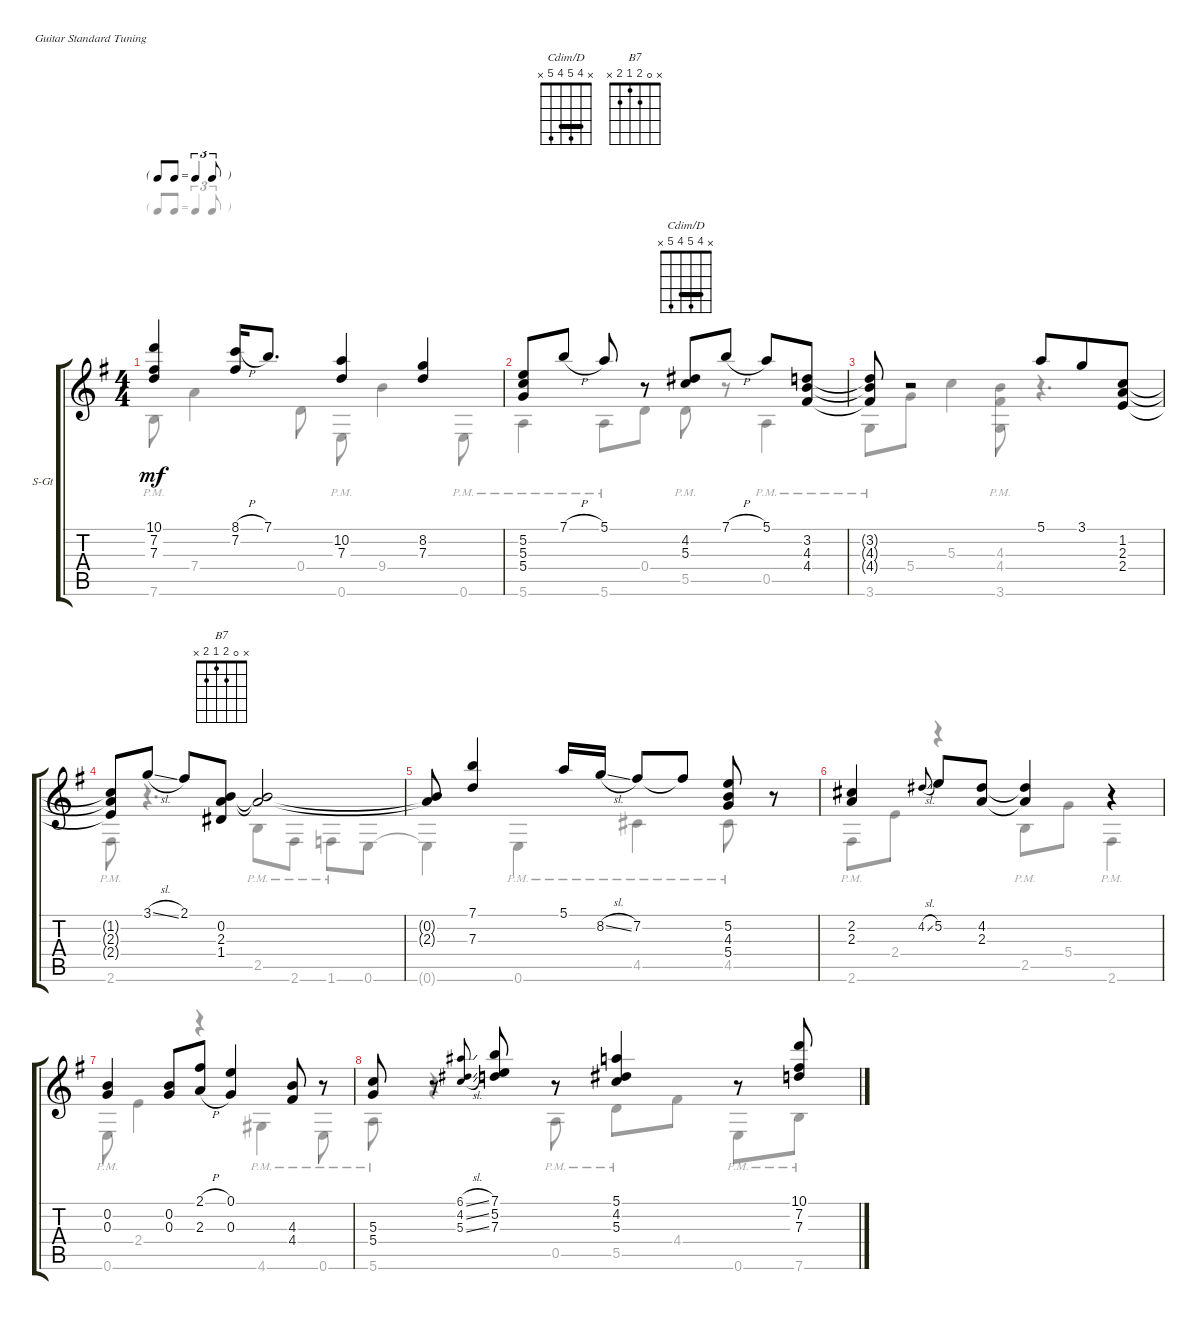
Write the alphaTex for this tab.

\defaultSystemsLayout 4
\bracketExtendMode groupsimilarinstruments
\firstSystemTrackNameOrientation horizontal
\otherSystemsTrackNameOrientation horizontal
\chordDiagramsInScore
\track ("Steel Guitar" "S-Gt") {instrument acousticguitarsteel}
\staff {score tabs}
\tuning (E4 B3 G3 D3 A2 E2)
\chord ("Cdim/D" x 4 5 4 5 x) {barre 4}
\chord ("B7" x 0 2 1 2 x)
\voice
\ts (4 4)
\tf triplet8th
\tempo (120 hide)
\clef g2
\ks eminor
(10.1{t} 7.2{t} 7.3{t}).4{dy mf} (8.1{h} 7.2).16 7.1.8{d} (10.2 7.3).4 (8.2 7.3).4 |
(5.2 5.3 5.4).8 7.1{h}.8 5.1.8 r.8 (4.2 5.3).8{ch "Cdim/D"} 7.1{h}.8 5.1.8 (3.2 4.3 4.4).8 |
(3.2{t} 4.3{t} 4.4{t}).8 r.2 5.1.8{beam merge} 3.1.8 (2.4 2.3 1.2).8 |
(2.4{t} 2.3{t} 1.2{t}).8 3.1{sl}.8 2.1.8 (0.2 2.3 1.4).8{ch "B7"} (0.2{t} 2.3{t}).2 |
(0.2{t} 2.3{t}).8 (7.1 7.3).4 5.1.16 8.2{sl}.16 7.2.8 7.2{t}.8 (5.2 4.3 5.4).8 r.8 |
(2.2 2.3).4 4.2{sl}.8{gr onbeat} 5.2.8 (4.2 2.3).8 (4.2{t} 2.3{t}).4 r.4 |
(0.2 0.3).4 (0.3 0.2).8 (2.1{h} 2.3{h}).8 (0.3 0.1).4 (4.4 4.3).8 r.8 |
(5.4 5.3).8 r.8 (6.1{sl} 4.2{sl} 5.3{sl}).8{gr onbeat} (7.1 5.2 7.3).8 r.8 (4.2 5.1 5.3).4 r.8 (10.1 7.2 7.3).8
\voice
\clef g2
\ottava regular
\simile none
\ks eminor
7.6{pm t}.8{dy mf} 7.4.4 0.4.8 0.6{pm}.8 9.4.4 0.6{pm}.8 |
5.6{pm}.4 5.6{pm}.8 0.4.8 5.5{pm}.8 r.8 0.5{pm}.4 |
3.6{pm}.8 5.4.8 5.3.4 (4.3 4.4 3.6{pm}).8 r.4{d} |
2.6{pm}.8 r.4{d} 2.5{pm}.8 2.6{pm}.8 1.6{pm}.8 0.6.8 |
0.6{t}.4 0.6{pm}.4 4.5{pm}.4 4.5{pm}.8 r.8 |
2.6{pm}.8 2.4.8 r.4 2.5{pm}.8 5.4.8 2.6{pm}.4 |
0.6{pm}.8 2.4.4 r.4 4.6{pm}.4 0.6{pm}.8 |
5.6{pm}.8 r.4 0.5{pm}.8 5.5{pm}.8 4.4.8 0.6{pm}.8 7.6{pm}.8
